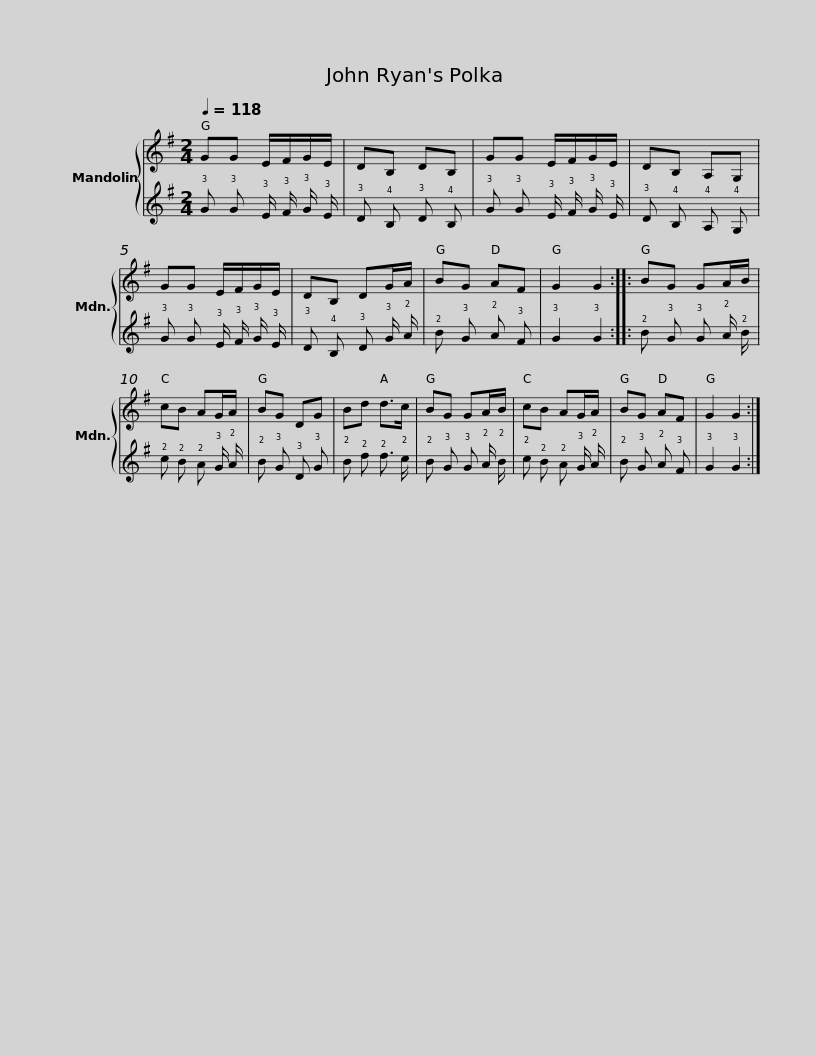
X:1
%%score { 1 | 2 }
L:1/8
Q:1/4=118
M:2/4
I:linebreak $
K:G
V:1 treble
V:2 tab stafflines=4 strings="G3,D4,A4,E5 nostems "
V:1
 GG E/F/G/E/ | DB, DB, | GG E/F/G/E/ | DB, A,G, |$ GG E/F/G/E/ | %5
 DB, DG/A/ | BG AF | G2 G2 ::$ BG GA/B/ | cB AG/A/ | %10
 BG DG | Bd d>c |$ BG GA/B/ | cB AG/A/ | BG AF | %15
 G2 G2 :| %16
V:2
 !3!G !3!G !3!E/ !3!F/ !3!G/ !3!E/ | !3!D !4!B, !3!D !4!B, | !3!G !3!G !3!E/ !3!F/ !3!G/ !3!E/ | !3!D !4!B, !4!A, !4!G, |$ !3!G !3!G !3!E/ !3!F/ !3!G/ !3!E/ | %5
 !3!D !4!B, !3!D !3!G/ !2!A/ | !2!B !3!G !2!A !3!F | !3!G2 !3!G2 ::$ !2!B !3!G !3!G !2!A/ !2!B/ | !2!c !2!B !2!A !3!G/ !2!A/ | %10
 !2!B !3!G !3!D !3!G | !2!B !2!d !2!d3/2 !2!c/ |$ !2!B !3!G !3!G !2!A/ !2!B/ | !2!c !2!B !2!A !3!G/ !2!A/ | !2!B !3!G !2!A !3!F | %15
 !3!G2 !3!G2 :| %16
